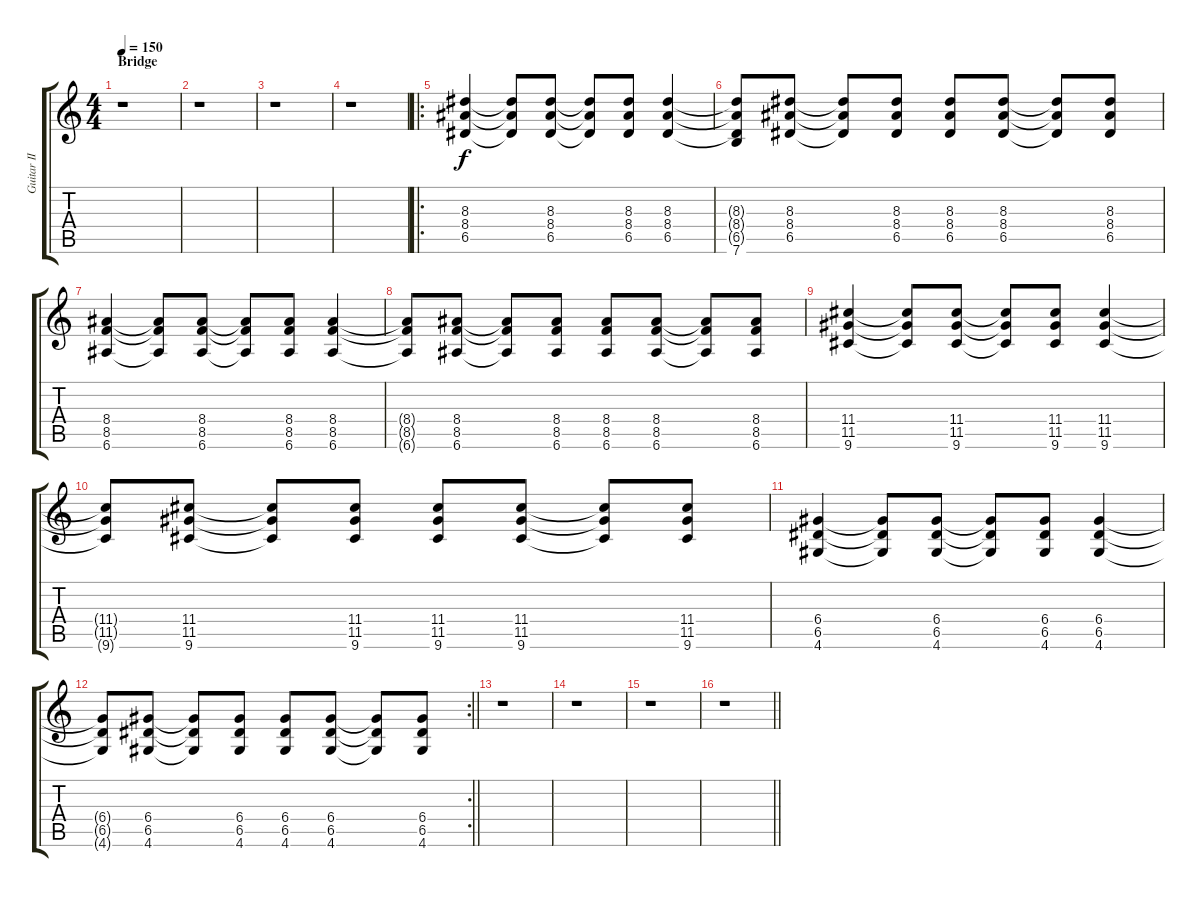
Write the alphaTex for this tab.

\track ("Guitar II" "Guitar II") {instrument distortionguitar}
\staff {score tabs}
\tuning (E4 B3 G3 D3 A2 E2) {hide}
\ts (4 4)
\section ("" "Bridge")
\tempo 150
\clef g2
\ks c
r.1{dy f} |
r.1 |
r.1 |
r.1 |
\ro
(8.3 8.4 6.5).4 (8.3{t} 8.4{t} 6.5{t}).8 (8.3 8.4 6.5).8 (8.3{t} 8.4{t} 6.5{t}).8 (8.3 8.4 6.5).8 (8.3 8.4 6.5).4 |
(8.3{t} 8.4{t} 6.5{t} 7.6).8 (8.3 8.4 6.5).8 (8.3{t} 8.4{t} 6.5{t}).8 (8.3 8.4 6.5).8 (8.3 8.4 6.5).8 (8.3 8.4 6.5).8 (8.3{t} 8.4{t} 6.5{t}).8 (8.3 8.4 6.5).8 |
(8.4 8.5 6.6).4 (8.4{t} 8.5{t} 6.6{t}).8 (8.4 8.5 6.6).8 (8.4{t} 8.5{t} 6.6{t}).8 (8.4 8.5 6.6).8 (8.4 8.5 6.6).4 |
(8.4{t} 8.5{t} 6.6{t}).8 (8.4 8.5 6.6).8 (8.4{t} 8.5{t} 6.6{t}).8 (8.4 8.5 6.6).8 (8.4 8.5 6.6).8 (8.4 8.5 6.6).8 (8.4{t} 8.5{t} 6.6{t}).8 (8.4 8.5 6.6).8 |
(11.4 11.5 9.6).4 (11.4{t} 11.5{t} 9.6{t}).8 (11.4 11.5 9.6).8 (11.4{t} 11.5{t} 9.6{t}).8 (11.4 11.5 9.6).8 (11.4 11.5 9.6).4 |
(11.4{t} 11.5{t} 9.6{t}).8 (11.4 11.5 9.6).8 (11.4{t} 11.5{t} 9.6{t}).8 (11.4 11.5 9.6).8 (11.4 11.5 9.6).8 (11.4 11.5 9.6).8 (11.4{t} 11.5{t} 9.6{t}).8 (11.4 11.5 9.6).8 |
(6.4 6.5 4.6).4 (6.4{t} 6.5{t} 4.6{t}).8 (6.4 6.5 4.6).8 (6.4{t} 6.5{t} 4.6{t}).8 (6.4 6.5 4.6).8 (6.4 6.5 4.6).4 |
\rc 2
\barLineRight lightlight
(6.4{t} 6.5{t} 4.6{t}).8 (6.4 6.5 4.6).8 (6.4{t} 6.5{t} 4.6{t}).8 (6.4 6.5 4.6).8 (6.4 6.5 4.6).8 (6.4 6.5 4.6).8 (6.4{t} 6.5{t} 4.6{t}).8 (6.4 6.5 4.6).8 |
r.1 |
r.1 |
r.1 |
\barLineRight lightlight
r.1
